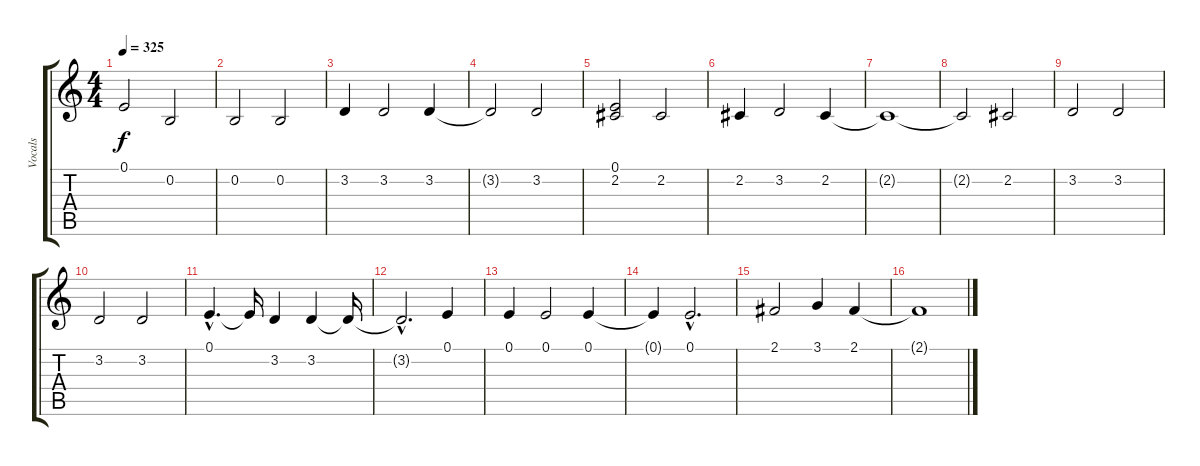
\track ("Vocals" "Vocals") {instrument tenorsax}
\staff {score tabs}
\tuning (E4 B3 G3 D3 A2 E2) {hide}
\ts (4 4)
\tempo 325
\clef g2
\ks c
0.1{t}.2{dy f} 0.2.2 |
0.2.2 0.2.2 |
3.2.4 3.2.2 3.2.4 |
3.2{t}.2 3.2.2 |
(0.1 2.2).2 2.2.2 |
2.2.4 3.2.2 2.2.4 |
2.2{t}.1 |
2.2{t}.2 2.2.2 |
3.2.2 3.2.2 |
3.2.2 3.2.2 |
0.1{hac}.4{d} 0.1{t}.16 3.2.4 3.2.4 3.2{t}.16 |
3.2{hac t}.2{d} 0.1.4 |
0.1.4 0.1.2 0.1.4 |
0.1{t}.4 0.1{hac}.2{d} |
2.1.2 3.1.4 2.1.4 |
2.1{t}.1
